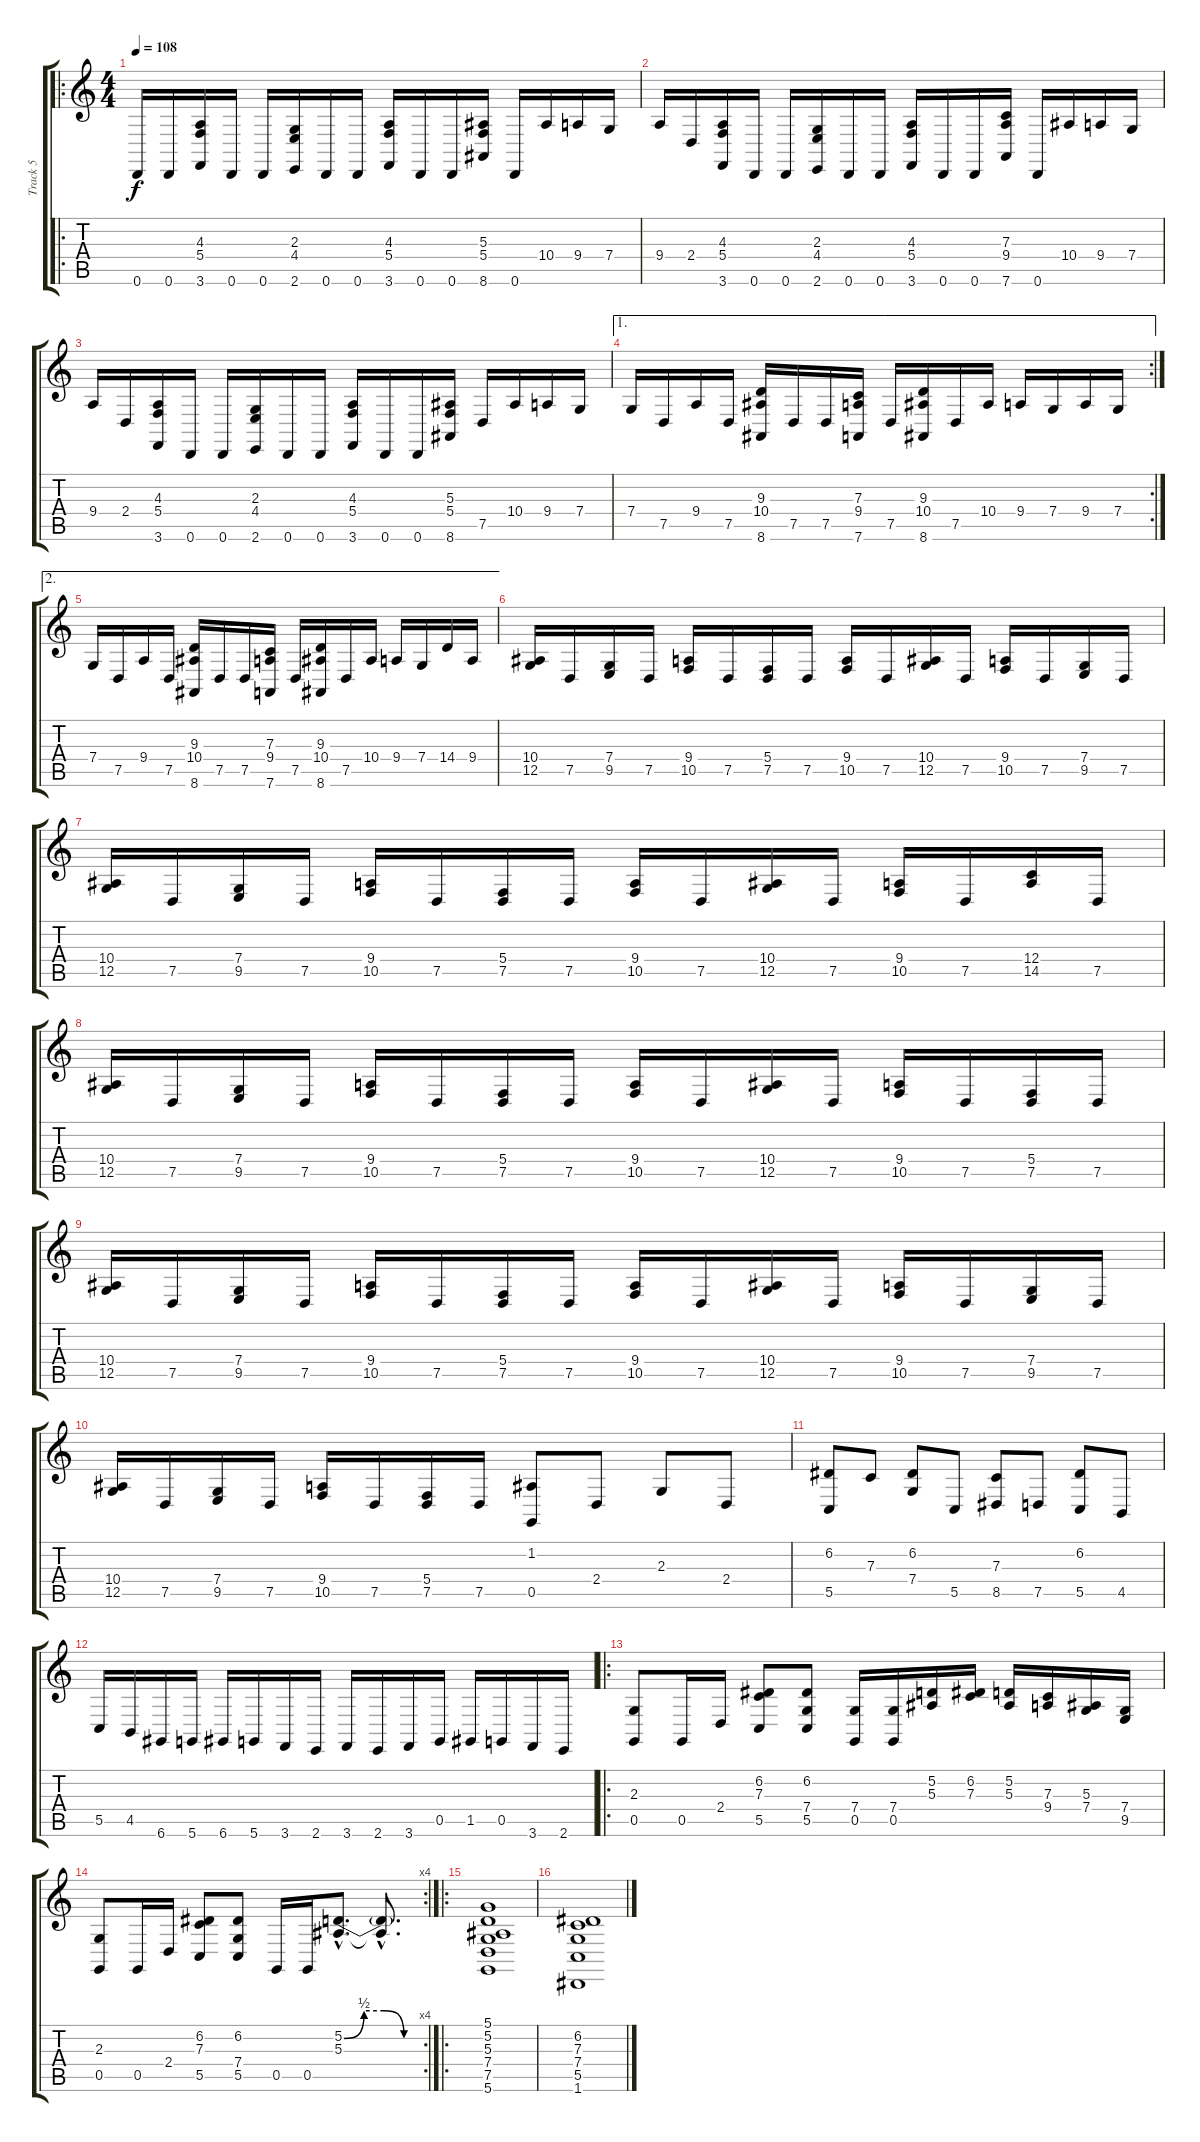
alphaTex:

\track ("Track 5" "Track 5") {instrument harpsichord}
\staff {score tabs}
\tuning (D4 A3 F3 C3 G2 D2) {hide}
\ro
\ts (4 4)
\tempo 108
\clef g2
\ks c
0.6.16{dy f instrument harpsichord} 0.6.16 (4.3 5.4 3.6).16 0.6.16 0.6.16 (2.3 4.4 2.6).16 0.6.16 0.6.16 (4.3 5.4 3.6).16 0.6.16 0.6.16 (5.3 5.4 8.6).16 0.6.16 10.4.16 9.4.16 7.4.16 |
9.4.16 2.4.16 (4.3 5.4 3.6).16 0.6.16 0.6.16 (2.3 4.4 2.6).16 0.6.16 0.6.16 (4.3 5.4 3.6).16 0.6.16 0.6.16 (7.3 9.4 7.6).16 0.6.16 10.4.16 9.4.16 7.4.16 |
9.4.16 2.4.16 (4.3 5.4 3.6).16 0.6.16 0.6.16 (2.3 4.4 2.6).16 0.6.16 0.6.16 (4.3 5.4 3.6).16 0.6.16 0.6.16 (5.3 5.4 8.6).16 7.5.16 10.4.16 9.4.16 7.4.16 |
\ae 1
\rc 2
7.4.16 7.5.16 9.4.16 7.5.16 (9.3 10.4 8.6).16 7.5.16 7.5.16 (7.3 9.4 7.6).16 7.5.16 (9.3 10.4 8.6).16 7.5.16 10.4.16 9.4.16 7.4.16 9.4.16 7.4.16 |
\ae 2
7.4.16 7.5.16 9.4.16 7.5.16 (9.3 10.4 8.6).16 7.5.16 7.5.16 (7.3 9.4 7.6).16 7.5.16 (9.3 10.4 8.6).16 7.5.16 10.4.16 9.4.16 7.4.16 14.4.16 9.4.16 |
(10.4 12.5).16 7.5.16 (7.4 9.5).16 7.5.16 (9.4 10.5).16 7.5.16 (5.4 7.5).16 7.5.16 (9.4 10.5).16 7.5.16 (10.4 12.5).16 7.5.16 (9.4 10.5).16 7.5.16 (7.4 9.5).16 7.5.16 |
(10.4 12.5).16 7.5.16 (7.4 9.5).16 7.5.16 (9.4 10.5).16 7.5.16 (5.4 7.5).16 7.5.16 (9.4 10.5).16 7.5.16 (10.4 12.5).16 7.5.16 (9.4 10.5).16 7.5.16 (12.4 14.5).16 7.5.16 |
(10.4 12.5).16 7.5.16 (7.4 9.5).16 7.5.16 (9.4 10.5).16 7.5.16 (5.4 7.5).16 7.5.16 (9.4 10.5).16 7.5.16 (10.4 12.5).16 7.5.16 (9.4 10.5).16 7.5.16 (5.4 7.5).16 7.5.16 |
(10.4 12.5).16 7.5.16 (7.4 9.5).16 7.5.16 (9.4 10.5).16 7.5.16 (5.4 7.5).16 7.5.16 (9.4 10.5).16 7.5.16 (10.4 12.5).16 7.5.16 (9.4 10.5).16 7.5.16 (7.4 9.5).16 7.5.16 |
(10.4 12.5).16 7.5.16 (7.4 9.5).16 7.5.16 (9.4 10.5).16 7.5.16 (5.4 7.5).16 7.5.16 (1.2 0.5).8{volume 5 instrument harpsichord} 2.4.8 2.3.8 2.4.8 |
(6.2 5.5).8 7.3.8 (6.2 7.4).8 5.5.8 (7.3 8.5).8 7.5.8 (6.2 5.5).8 4.5.8 |
5.5.16 4.5.16 6.6.16 5.6.16 6.6.16 5.6.16 3.6.16 2.6.16 3.6.16 2.6.16 3.6.16 0.5.16 1.5.16 0.5.16 3.6.16 2.6.16 |
\ro
(2.3 0.5).8{volume 12} 0.5.16 2.4.16 (6.2 7.3 5.5).8 (6.2 7.4 5.5).8 (7.4 0.5).16 (7.4 0.5).16 (5.2 5.3).16 (6.2 7.3).16 (5.2 5.3).16 (7.3 9.4).16 (5.3 7.4).16 (7.4 9.5).16 |
\rc 4
(2.3 0.5).8 0.5.16 2.4.16 (6.2 7.3 5.5).8 (6.2 7.4 5.5).8 0.5.16 0.5.16 (5.2{be (custom 0 0 15 2 30 2 45 0 60 0) hac} 5.3{hac}).8{d} (5.2{hac t} 5.3{hac t}).8{d} |
\ro
(5.1 5.2 5.3 7.4 7.5 5.6).1{volume 8 instrument choiraahs} |
(6.2 7.3 7.4 5.5 1.6).1
